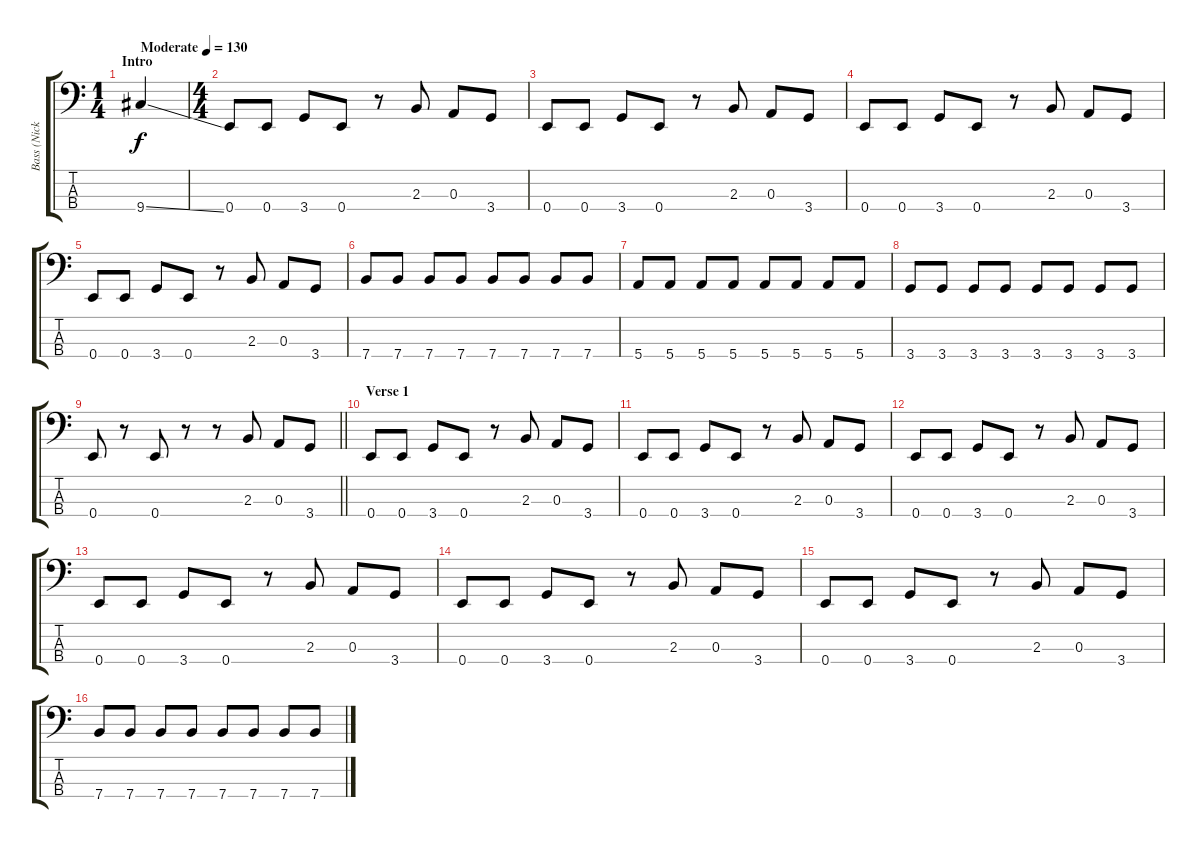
\track ("Bass (Nick)" "Bass (Nick") {instrument synthbass2}
\staff {score tabs}
\tuning (G2 D2 A1 E1) {hide}
\ts (1 4)
\section ("" "Intro")
\tempo (130 "Moderate")
\clef f4
\ks c
9.4{ss}.4{dy f instrument synthbass2} |
\ts (4 4)
0.4.8 0.4.8 3.4.8 0.4.8 r.8 2.3.8 0.3.8 3.4.8 |
0.4.8 0.4.8 3.4.8 0.4.8 r.8 2.3.8 0.3.8 3.4.8 |
0.4.8 0.4.8 3.4.8 0.4.8 r.8 2.3.8 0.3.8 3.4.8 |
0.4.8 0.4.8 3.4.8 0.4.8 r.8 2.3.8 0.3.8 3.4.8 |
7.4.8 7.4.8 7.4.8 7.4.8 7.4.8 7.4.8 7.4.8 7.4.8 |
5.4.8 5.4.8 5.4.8 5.4.8 5.4.8 5.4.8 5.4.8 5.4.8 |
3.4.8 3.4.8 3.4.8 3.4.8 3.4.8 3.4.8 3.4.8 3.4.8 |
\barLineRight lightlight
0.4.8 r.8 0.4.8 r.8 r.8 2.3.8 0.3.8 3.4.8 |
\section ("" "Verse 1")
0.4.8 0.4.8 3.4.8 0.4.8 r.8 2.3.8 0.3.8 3.4.8 |
0.4.8 0.4.8 3.4.8 0.4.8 r.8 2.3.8 0.3.8 3.4.8 |
0.4.8 0.4.8 3.4.8 0.4.8 r.8 2.3.8 0.3.8 3.4.8 |
0.4.8 0.4.8 3.4.8 0.4.8 r.8 2.3.8 0.3.8 3.4.8 |
0.4.8 0.4.8 3.4.8 0.4.8 r.8 2.3.8 0.3.8 3.4.8 |
0.4.8 0.4.8 3.4.8 0.4.8 r.8 2.3.8 0.3.8 3.4.8 |
7.4.8 7.4.8 7.4.8 7.4.8 7.4.8 7.4.8 7.4.8 7.4.8
